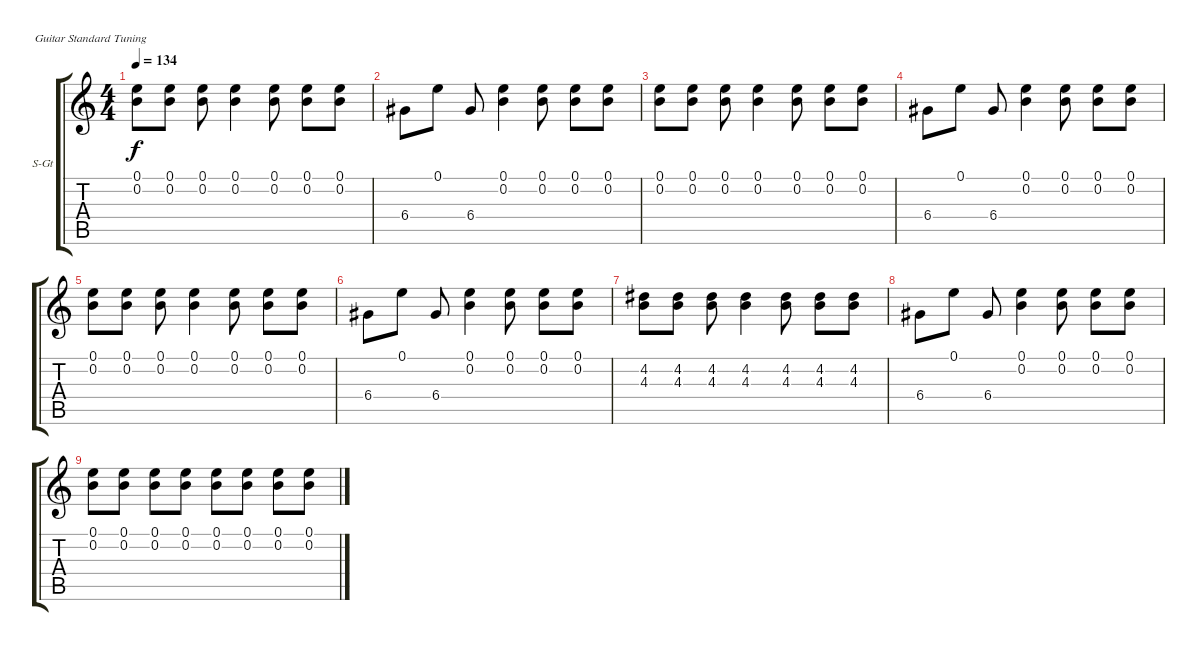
\defaultSystemsLayout 4
\bracketExtendMode groupsimilarinstruments
\firstSystemTrackNameOrientation horizontal
\otherSystemsTrackNameOrientation horizontal
\track ("tomo " "S-Gt") {instrument acousticguitarsteel}
\staff {score tabs}
\tuning (E4 B3 G3 D3 A2 E2)
\ts (4 4)
\tempo 134
\clef g2
\ks c
(0.1 0.2).8{dy f} (0.2 0.1).8 (0.1 0.2).8 (0.2 0.1).4 (0.1 0.2).8 (0.1 0.2).8 (0.2 0.1).8 |
6.4.8 0.1.8 6.4.8 (0.1 0.2).4 (0.2 0.1).8 (0.1 0.2).8 (0.2 0.1).8 |
(0.1 0.2).8 (0.2 0.1).8 (0.1 0.2).8 (0.2 0.1).4 (0.1 0.2).8 (0.2 0.1).8 (0.1 0.2).8 |
6.4.8 0.1.8 6.4.8 (0.1 0.2).4 (0.2 0.1).8 (0.1 0.2).8 (0.2 0.1).8 |
(0.1 0.2).8 (0.2 0.1).8 (0.1 0.2).8 (0.2 0.1).4 (0.1 0.2).8 (0.1 0.2).8 (0.2 0.1).8 |
6.4.8 0.1.8 6.4.8 (0.1 0.2).4 (0.2 0.1).8 (0.1 0.2).8 (0.2 0.1).8 |
(4.2 4.3).8 (4.2 4.3).8 (4.2 4.3).8 (4.2 4.3).4 (4.2 4.3).8 (4.2 4.3).8 (4.2 4.3).8 |
6.4.8 0.1.8 6.4.8 (0.1 0.2).4 (0.2 0.1).8 (0.1 0.2).8 (0.2 0.1).8 |
(0.1 0.2).8 (0.2 0.1).8 (0.1 0.2).8 (0.2 0.1).8 (0.1 0.2).8 (0.2 0.1).8 (0.1 0.2).8 (0.1 0.2).8
